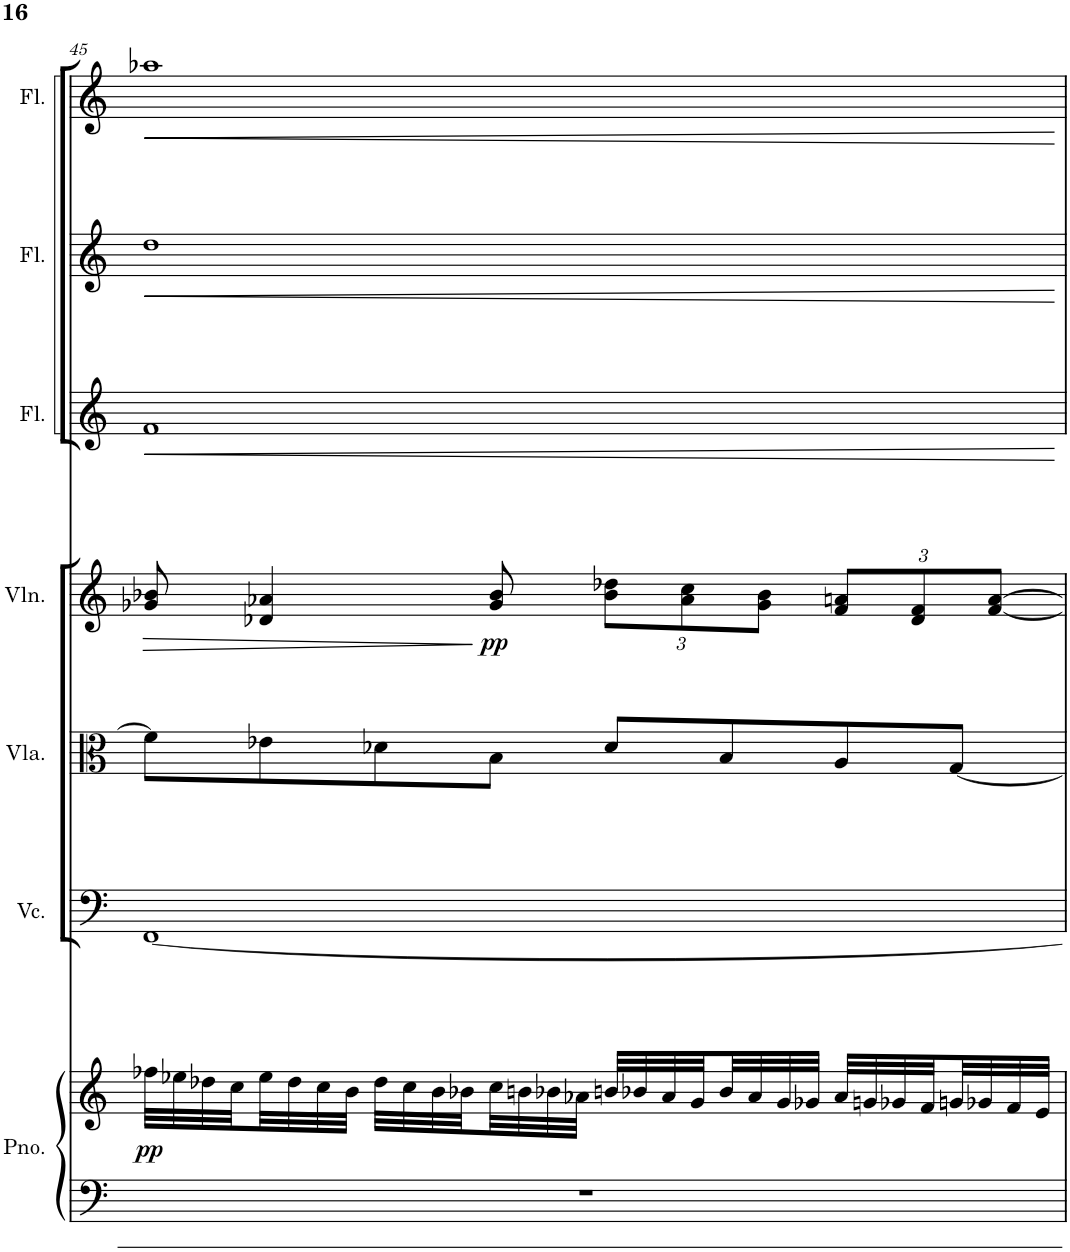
**kern	**kern	**dynam	**kern	**kern	**kern	**dynam	**kern	**kern	**kern
*part7	*part7	*part7	*part6	*part5	*part4	*part4	*part3	*part2	*part1
*staff8	*staff7	*staff7/8	*staff6	*staff5	*staff4	*staff4	*staff3	*staff2	*staff1
*I"Piano	*	*	*I"Violoncello	*I"Viola	*I"Violin	*	*I"Flute	*I"Flute	*I"Flute
*I'Pno.	*	*	*I'Vc.	*I'Vla.	*I'Vln.	*	*I'Fl.	*I'Fl.	*I'Fl.
!!LO:PB:g=z
*clefF4	*clefG2	*	*clefF4	*clefC3	*clefG2	*	*clefG2	*clefG2	*clefG2
*k[]	*k[]	*	*k[]	*k[]	*k[]	*	*k[]	*k[]	*k[]
*M4/4	*M4/4	*	*M4/4	*M4/4	*M4/4	*	*M4/4	*M4/4	*M4/4
=45	=45	=45	=45	=45	=45	=45	=45	=45	=45
!	!	!LO:DY:b	!	!	!	!	!	!	!
1r	32ff-X\LLL	pp	[1FF	8f\L]	8g-X/ 8b-X/	.	1f	1dd	1aa-X
.	32ee-X\	.	.	.	.	.	.	.	.
.	32dd-X\	.	.	.	.	.	.	.	.
.	32cc\	.	.	.	.	.	.	.	.
.	32ee-\	.	.	8e-X\	4d-X/ 4a-X/	.	.	.	.
.	32dd-\	.	.	.	.	.	.	.	.
.	32cc\	.	.	.	.	.	.	.	.
.	32b\JJJ	.	.	.	.	.	.	.	.
.	32dd-\LLL	.	.	8d-X\	.	.	.	.	.
.	32cc\	.	.	.	.	.	.	.	.
.	32b\	.	.	.	.	.	.	.	.
.	32b-X\	.	.	.	.	.	.	.	.
!	!	!	!	!	!	!LO:DY:b	!	!	!
.	32cc\	.	.	8B\J	8g-/ 8b-/	pp	.	.	.
.	32bn\	.	.	.	.	.	.	.	.
.	32b-X\	.	.	.	.	.	.	.	.
.	32a-X\JJJ	.	.	.	.	.	.	.	.
*	*	*	*	*	*Xbrackettup	*	*	*	*
.	32bn/LLL	.	.	8d-/L	12b-\ 12dd-X\L	.	.	.	.
.	32b-X/	.	.	.	.	.	.	.	.
.	32a-/	.	.	.	.	.	.	.	.
.	.	.	.	.	12a-\ 12cc\	.	.	.	.
.	32g/	.	.	.	.	.	.	.	.
.	32b-/	.	.	8B/	.	.	.	.	.
.	32a-/	.	.	.	.	.	.	.	.
.	.	.	.	.	12g-\ 12b-\J	.	.	.	.
.	32g/	.	.	.	.	.	.	.	.
.	32g-X/JJJ	.	.	.	.	.	.	.	.
.	32a-/LLL	.	.	8A/	12f/ 12an/L	.	.	.	.
.	32gn/	.	.	.	.	.	.	.	.
.	32g-X/	.	.	.	.	.	.	.	.
.	.	.	.	.	12d-/ 12f/	.	.	.	.
.	32f/	.	.	.	.	.	.	.	.
.	32gn/	.	.	[8G/J	.	.	.	.	.
.	32g-X/	.	.	.	.	.	.	.	.
.	.	.	.	.	[12f/ [12a/J	.	.	.	.
.	32f/	.	.	.	.	.	.	.	.
.	32e/JJJ	.	.	.	.	.	.	.	.
=	=	=	=	=	=	=	=	=	=
*-	*-	*-	*-	*-	*-	*-	*-	*-	*-
